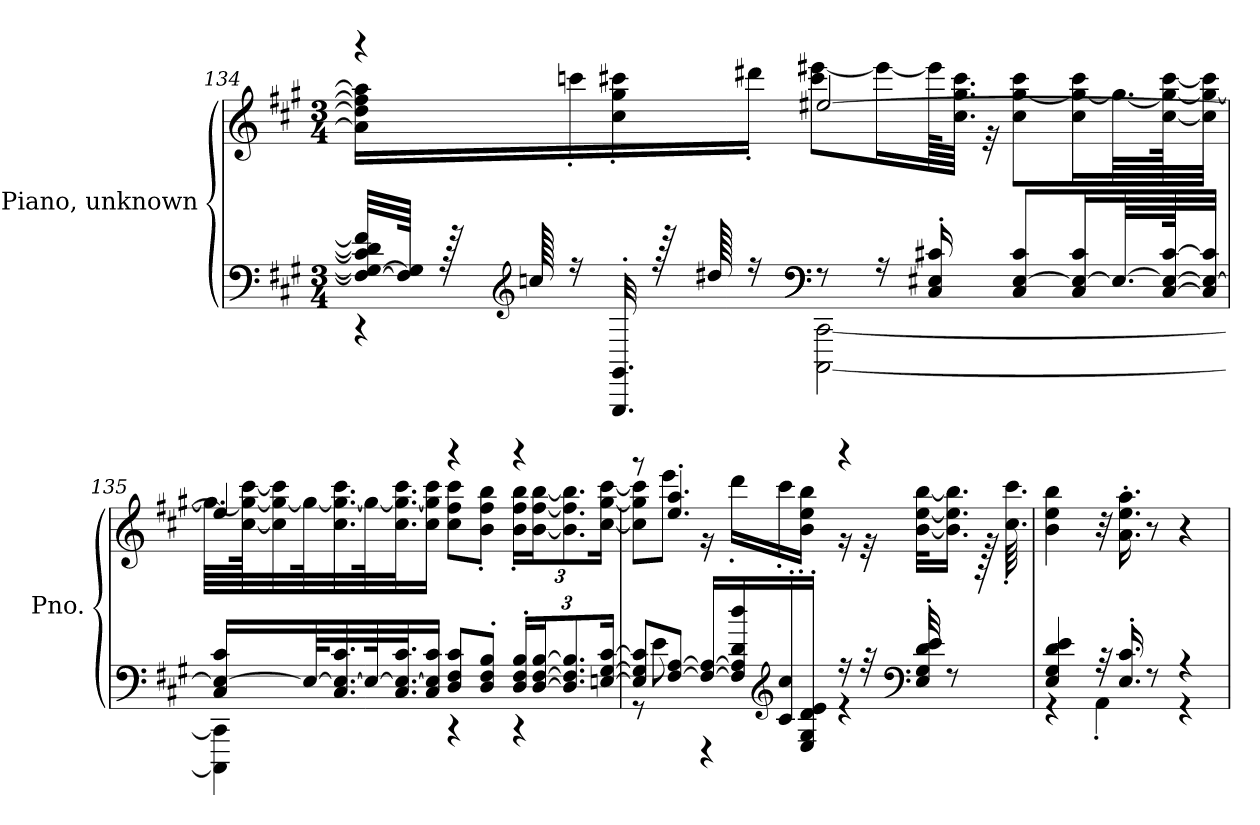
**kern	**kern
*part1	*part1
*staff2	*staff1
*I"Piano, unknown	*
*I'Pno.	*
!!LO:PB:g=z
*clefF4	*clefG2
*k[f#c#g#]	*k[f#c#g#]
*M3/4	*M3/4
=134	=134
*^	*^
32F#/_ 32G#/_ 32c/] 32d#/] 32f#/]LLL	4r	4r	16a#\] 16dd#\] 16ff#\] 16aa#\]LL
64F#/] 64G#/]JJJk	.	.	.
128r	.	.	.
*clefG2	*	*	*
128ccn/	.	.	.
16r	.	.	16cccn'\
32.GGG#/' 32.GG#/'	.	.	16cc#\' 16gg#\' 16ccc#X\'
128r	.	.	.
128dd#X/	.	.	.
16r	.	.	16ddd#X'\JJ
*clefF4	*	*	*
8r	[2CCC#\ [2CC#\	[2ee#X/	8ccc#\ [8eee#X\L
16r	.	.	16eee#\L_
16C#/' 16E#X/' 16c#X/'	.	.	128eee#\KLL]
.	.	.	64.cc#\ 64.gg#\ 64.ccc#\JJJJ
.	.	.	32r
8C#/ [8E#/ 8c#/L	.	.	8cc#\ [8gg#\ 8ccc#\L
16C#/ 16E#/_ 16c#/L	.	.	16cc#\ 16gg#\_ 16ccc#\L
64.E#/LL_	.	.	64.gg#\LL_
[128C#/ 128E#/_ [128c#/JK	.	.	[128cc#\ 128gg#\_ [128ccc#\JK
32C#/] 32E#/_ 32c#/]JJJ	.	.	32cc#\] 32gg#\_ 32ccc#\]JJJ
!!LO:LB:g=z	!!
=135	=135	=135	=135
16C#/ 16E#/_ 16c#/LL	4CCC#\] 4CC#\]	4ee#/]	64.gg#\LLLL_
.	.	.	[128cc#\ 128gg#\_ [128ccc#\JK
.	.	.	32cc#\] 32gg#\_ 32ccc#\]
64E#/KL_	.	.	64gg#\K_
32.C#/ 32.E#/_ 32.c#/	.	.	32.cc#\ 32.gg#\_ 32.ccc#\
64E#/K_	.	.	64gg#\K_
32.C#/ 32.E#/_ 32.c#/J	.	.	32.cc#\ 32.gg#\_ 32.ccc#\J
16C#/ 16E#/] 16c#/JJ	.	.	16cc#\ 16gg#\] 16ccc#\JJ
8D/ 8F#/ 8c#/L	4r	4r	8cc#\ 8ff#\ 8ccc#\L
8D/' 8F#/' 8B/'J	.	.	8b\' 8ff#\' 8bb\'J
*Xbrackettup	*	*	*Xbrackettup
24D/' 24F#/' 24B/'LL	4r	4r	24b\' 24ff#\' 24bb\'LL
[24D/ [24F#/ [24B/J	.	.	[24b\ [24ff#\ [24bb\J
12.D/] 12.F#/] 12.B/]	.	.	12.b\] 12.ff#\] 12.bb\]
[24En/ [24G#/ [24c#/Jk	.	.	[24cc#\ [24gg#\ [24ccc#\Jk
=136	=136	=136	=136
8E/] 8G#/] 8c#/]L	8r	8r	8cc#\] 8gg#\] 8ccc#\]L
[8F#/ [8A/J	8e\	4.ee/' 4.aa/'	8eee\J
16F#/_ 16A/_LL	4r	.	16r
16F#/] 16A/] 16d/ 16dd/	.	.	16ddd'\LL
*clefG2	*	*	*
16c#/' 16cc#/'	.	.	16ccc#'\
16E/' 16G#/' 16d/' 16e/'JJ	.	.	16b\' 16ee\' 16bb\'JJ
16r	4r	4r	16r
32r	.	.	32r
*clefF4	*	*	*
32E/' 32G#/' 32d/' 32e/'	.	.	[32b\ [32ee\ [32bb\KLL
8r	.	.	16.b\] 16.ee\] 16.bb\]JJ
.	.	.	128r
.	.	.	64.cc#\' 64.ccc#\'
*	*	*v	*v
!!LO:LB:g=z
=137	=137	=137
4E/ 4G#/ 4d/ 4e/	4r	4b\ 4ee\ 4bb\
32r	4AA'\	32r
16.E/' 16.c#/'	.	16.a\' 16.ee\' 16.aa\'
8r	.	8r
4r	4r	4r
*v	*v	*
=	=
*-	*-
